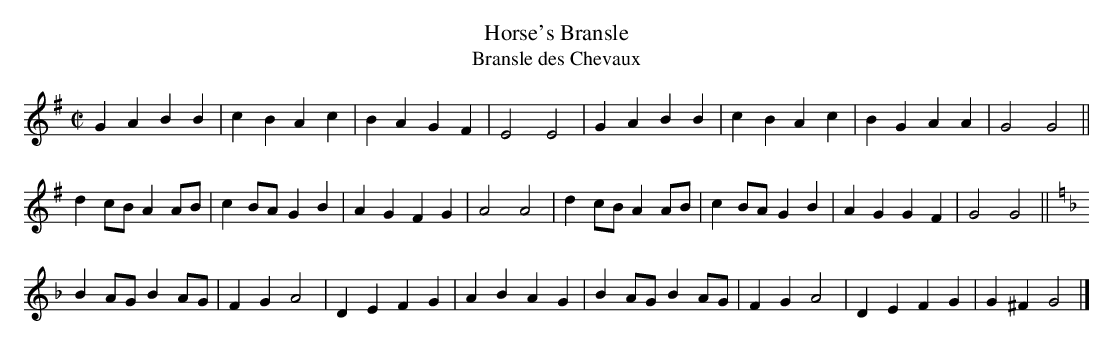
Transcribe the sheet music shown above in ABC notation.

X:1
T:Horse's Bransle
T:Bransle des Chevaux
M:C|
L:1/4
K:G
GABB | cB A c | B A G F | E2 E2 | G A B B | c B A c | B G A A | G2 G2 ||
K:G
d c/B/ A A/B/ | c B/A/ G B | A G F G | A2 A2 | d c/B/ A A/B/ | c B/A/ G B | A G G F | G2 G2 ||
K:F
B A/G/ B A/G/ | F G A2 | D E F G | A B A G | B A/G/ B A/G/ | F G A2 | D E F G | G ^F G2 |]
